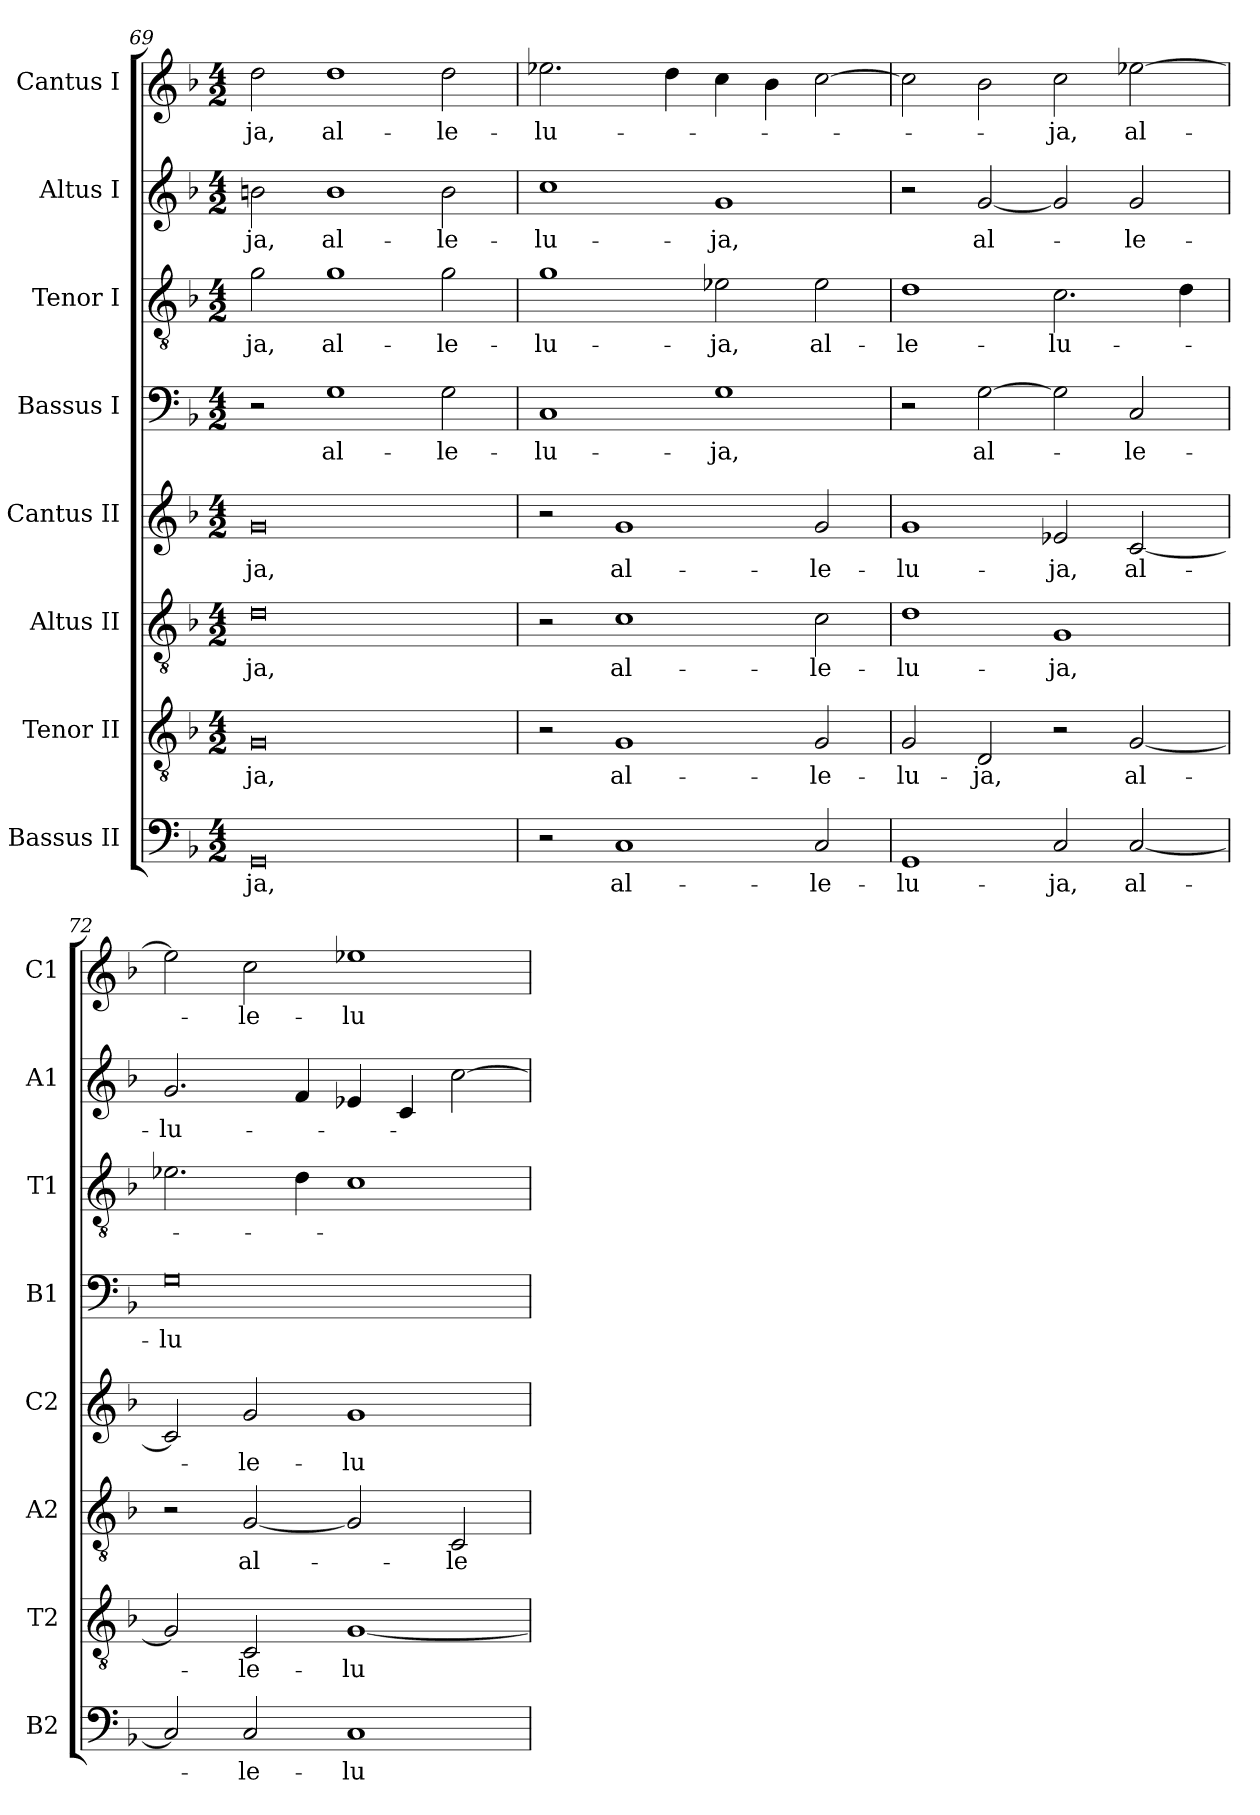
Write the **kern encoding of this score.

**kern	**text	**kern	**text	**kern	**text	**kern	**text	**kern	**text	**kern	**text	**kern	**text	**kern	**text
*part8	*part8	*part7	*part7	*part6	*part6	*part5	*part5	*part4	*part4	*part3	*part3	*part2	*part2	*part1	*part1
*staff8	*staff8	*staff7	*staff7	*staff6	*staff6	*staff5	*staff5	*staff4	*staff4	*staff3	*staff3	*staff2	*staff2	*staff1	*staff1
*I"Bassus II	*	*I"Tenor II	*	*I"Altus II	*	*I"Cantus II	*	*I"Bassus I	*	*I"Tenor I	*	*I"Altus I	*	*I"Cantus I	*
*I'B2	*	*I'T2	*	*I'A2	*	*I'C2	*	*I'B1	*	*I'T1	*	*I'A1	*	*I'C1	*
*clefF4	*	*clefGv2	*	*clefGv2	*	*clefG2	*	*clefF4	*	*clefGv2	*	*clefG2	*	*clefG2	*
*k[b-]	*	*k[b-]	*	*k[b-]	*	*k[b-]	*	*k[b-]	*	*k[b-]	*	*k[b-]	*	*k[b-]	*
*F:	*	*F:	*	*F:	*	*F:	*	*F:	*	*F:	*	*F:	*	*F:	*
*M4/2	*	*M4/2	*	*M4/2	*	*M4/2	*	*M4/2	*	*M4/2	*	*M4/2	*	*M4/2	*
=69	=69	=69	=69	=69	=69	=69	=69	=69	=69	=69	=69	=69	=69	=69	=69
!	!LO:LY:b	!	!LO:LY:b	!	!LO:LY:b	!	!LO:LY:b	!	!	!	!LO:LY:b	!	!LO:LY:b	!	!LO:LY:b
0GG	-ja,	0G	-ja,	0d	-ja,	0g	-ja,	2r	.	2g\	-ja,	2bn\	-ja,	2dd\	-ja,
!	!	!	!	!	!	!	!	!	!LO:LY:b	!	!LO:LY:b	!	!LO:LY:b	!	!LO:LY:b
.	.	.	.	.	.	.	.	1G	al-	1g	al-	1b	al-	1dd	al-
!	!	!	!	!	!	!	!	!	!LO:LY:b	!	!LO:LY:b	!	!LO:LY:b	!	!LO:LY:b
.	.	.	.	.	.	.	.	2G\	-le-	2g\	-le-	2b\	-le-	2dd\	-le-
=70	=70	=70	=70	=70	=70	=70	=70	=70	=70	=70	=70	=70	=70	=70	=70
!	!	!	!	!	!	!	!	!	!LO:LY:b	!	!LO:LY:b	!	!LO:LY:b	!	!LO:LY:b
2r	.	2r	.	2r	.	2r	.	1C	-lu-	1g	-lu-	1cc	-lu-	2.ee-X\	-lu-
!	!LO:LY:b	!	!LO:LY:b	!	!LO:LY:b	!	!LO:LY:b	!	!	!	!	!	!	!	!
1C	al-	1G	al-	1c	al-	1g	al-	.	.	.	.	.	.	.	.
.	.	.	.	.	.	.	.	.	.	.	.	.	.	4dd\	.
!	!	!	!	!	!	!	!	!	!LO:LY:b	!	!LO:LY:b	!	!LO:LY:b	!	!
.	.	.	.	.	.	.	.	1G	-ja,	2e-X\	-ja,	1g	-ja,	4cc\	.
.	.	.	.	.	.	.	.	.	.	.	.	.	.	4b-\	.
!	!LO:LY:b	!	!LO:LY:b	!	!LO:LY:b	!	!LO:LY:b	!	!	!	!LO:LY:b	!	!	!	!
2C/	-le-	2G/	-le-	2c\	-le-	2g/	-le-	.	.	2e-\	al-	.	.	[2cc\	.
=71	=71	=71	=71	=71	=71	=71	=71	=71	=71	=71	=71	=71	=71	=71	=71
!	!LO:LY:b	!	!LO:LY:b	!	!LO:LY:b	!	!LO:LY:b	!	!	!	!LO:LY:b	!	!	!	!
1GG	-lu-	2G/	-lu-	1d	-lu-	1g	-lu-	2r	.	1d	-le-	2r	.	2cc\]	.
!	!	!	!LO:LY:b	!	!	!	!	!	!LO:LY:b	!	!	!	!LO:LY:b	!	!
.	.	2D/	-ja,	.	.	.	.	[2G\	al-	.	.	[2g/	al-	2b-\	.
!	!LO:LY:b	!	!	!	!LO:LY:b	!	!LO:LY:b	!	!	!	!LO:LY:b	!	!	!	!LO:LY:b
2C/	-ja,	2r	.	1G	-ja,	2e-X/	-ja,	2G\]	.	2.c\	-lu-	2g/]	.	2cc\	-ja,
!	!LO:LY:b	!	!LO:LY:b	!	!	!	!LO:LY:b	!	!LO:LY:b	!	!	!	!LO:LY:b	!	!LO:LY:b
[2C/	al-	[2G/	al-	.	.	[2c/	al-	2C/	-le-	.	.	2g/	-le-	[2ee-X\	al-
.	.	.	.	.	.	.	.	.	.	4d\	.	.	.	.	.
=72	=72	=72	=72	=72	=72	=72	=72	=72	=72	=72	=72	=72	=72	=72	=72
!	!	!	!	!	!	!	!	!	!LO:LY:b	!	!	!	!LO:LY:b	!	!
2C/]	.	2G/]	.	2r	.	2c/]	.	0G	-lu-	2.e-X\	.	2.g/	-lu-	2ee-\]	.
!	!LO:LY:b	!	!LO:LY:b	!	!LO:LY:b	!	!LO:LY:b	!	!	!	!	!	!	!	!LO:LY:b
2C/	-le-	2C/	-le-	[2G/	al-	2g/	-le-	.	.	.	.	.	.	2cc\	-le-
.	.	.	.	.	.	.	.	.	.	4d\	.	4f/	.	.	.
!	!LO:LY:b	!	!LO:LY:b	!	!	!	!LO:LY:b	!	!	!	!	!	!	!	!LO:LY:b
1C	-lu-	[1G	-lu-	2G/]	.	1g	-lu-	.	.	1c	.	4e-X/	.	1ee-X	-lu-
.	.	.	.	.	.	.	.	.	.	.	.	4c/	.	.	.
!	!	!	!	!	!LO:LY:b	!	!	!	!	!	!	!	!	!	!
.	.	.	.	2C/	-le-	.	.	.	.	.	.	[2cc\	.	.	.
=	=	=	=	=	=	=	=	=	=	=	=	=	=	=	=
*-	*-	*-	*-	*-	*-	*-	*-	*-	*-	*-	*-	*-	*-	*-	*-
